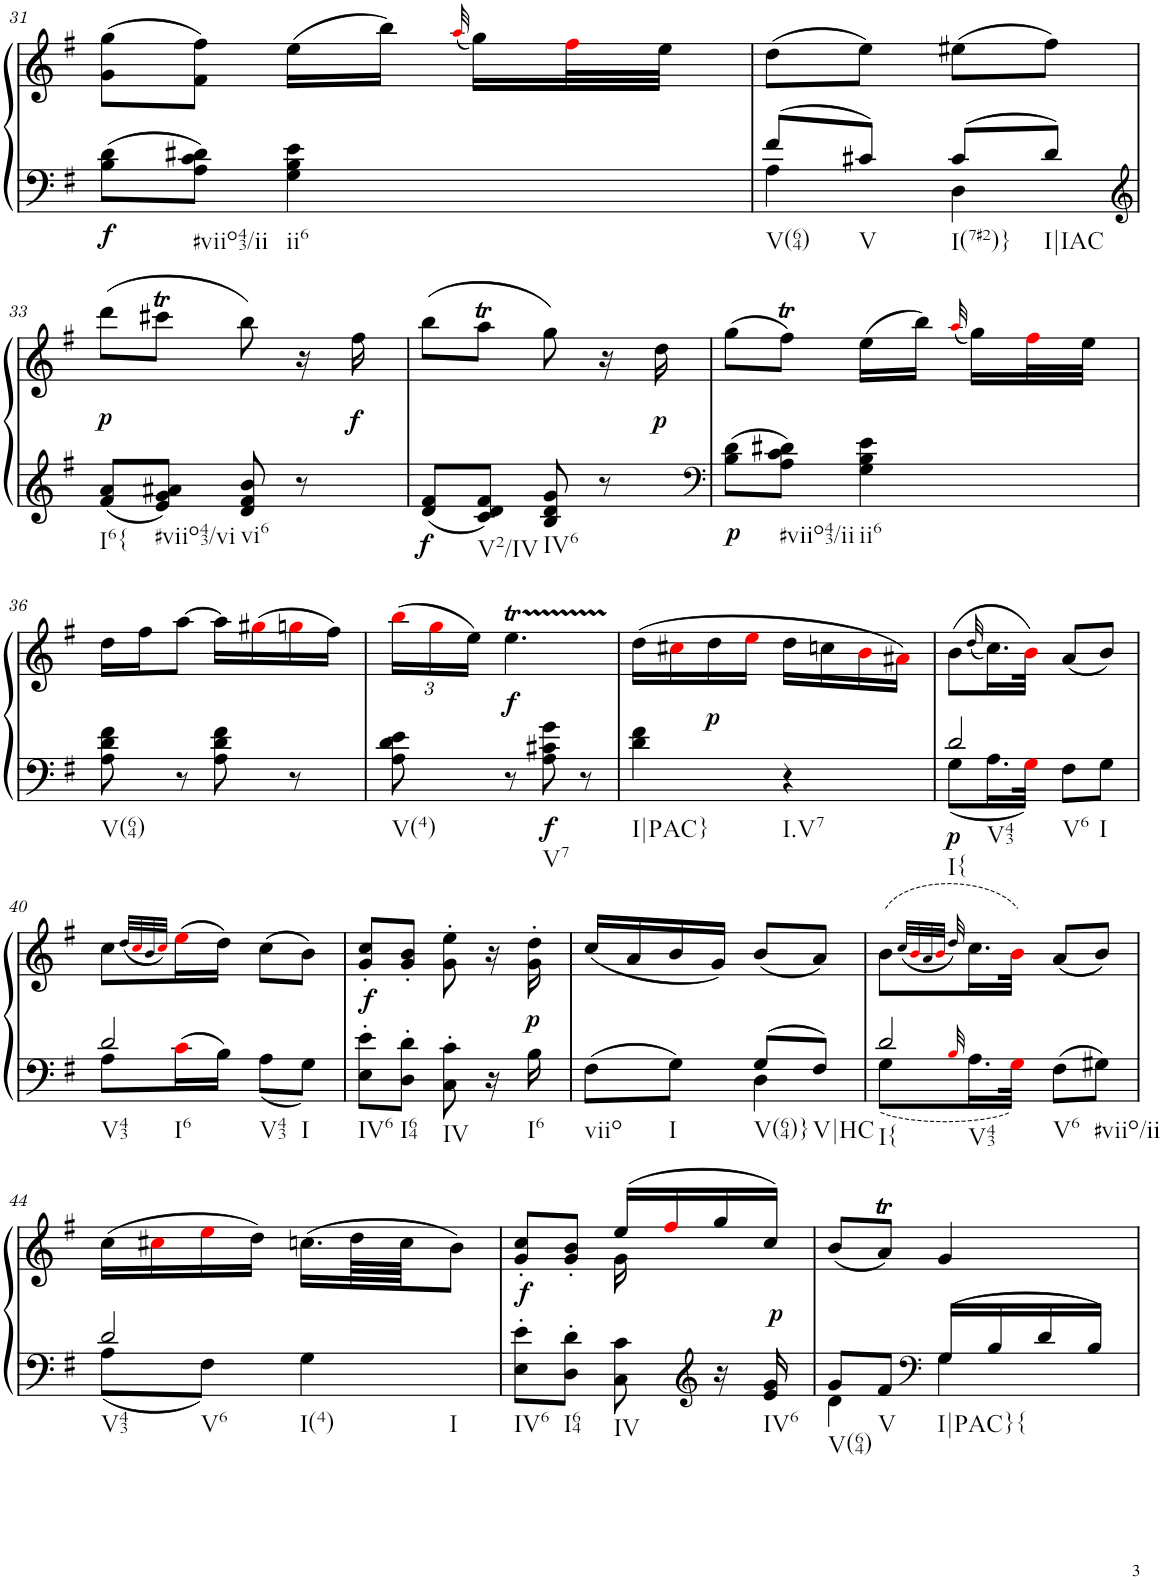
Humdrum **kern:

**kern	**kern	**dynam
*part1	*part1	*part1
*staff2	*staff1	*staff1/2
*I"Klavier linke Hand	*	*
!!LO:PB:g=z
*clefF4	*clefG2	*
*k[f#]	*k[f#]	*
*M2/4	*M2/4	*
=31	=31	=31
!	!	!LO:DY:b=2
8B\ 8d\L	(8g\ 8gg\L	f
!LO:TX:b:t=#viio43/ii	!	!
8A\ 8c\ 8d#X\J	8f#\ 8ff#\J)	.
!LO:TX:b:t=ii6	!	!
4G\ 4B\ 4e\	(16ee\LL	.
.	16bb\JJ)	.
.	(32qaai/	.
.	16gg\LL)	.
.	32ff#i\L	.
.	32ee\JJJ	.
=32	=32	=32
*^	*	*
!LO:TX:b:t=V(64)	!	!	!
8f#/L	4A\	(8dd\L	.
!LO:TX:b:t=V	!	!	!
8c#X/J	.	8ee\J)	.
!LO:TX:b:t=I(7#2)}	!	!	!
8c#/L	4D\	(8ee#X\L	.
!LO:TX:b:t=I|IAC	!	!	!
8d/J	.	8ff#\J)	.
*v	*v	*	*
!!LO:LB:g=z
=33	=33	=33
*clefG2	*	*
!LO:TX:b:t=I6{	!	!
!	!	!LO:DY:b
8f#/ 8a/L	(8ddd\L	p
!LO:TX:b:t=#viio43/vi	!	!
8e/ 8g/ 8a#X/J	8ccc#Xt\J	.
!LO:TX:b:t=vi6	!	!
8d/ 8f#/ 8b/	8bb\)	.
8r	16r	.
!	!	!LO:DY:b
.	16ff#\	f
=34	=34	=34
!	!	!LO:DY:b=2
8d/ 8f#/L	(8bb\L	f
!LO:TX:b:t=V2/IV	!	!
8c/ 8d/ 8f#/J	8aaT\J	.
!LO:TX:b:t=IV6	!	!
8B/ 8d/ 8g/	8gg\)	.
8r	16r	.
!	!	!LO:DY:b
.	16dd\	p
=35	=35	=35
*clefF4	*	*
!	!	!LO:DY:b=2
8B\ 8d\L	(8gg\L	p
!LO:TX:b:t=#viio43/ii	!	!
8A\ 8c\ 8d#X\J	8ff#t\J)	.
!LO:TX:b:t=ii6	!	!
4G\ 4B\ 4e\	(16ee\LL	.
.	16bb\JJ)	.
.	(32qaai/	.
.	16gg\LL)	.
.	32ff#i\L	.
.	32ee\JJJ	.
!!LO:LB:g=z
=36	=36	=36
!LO:TX:b:t=V(64)	!	!
8A\ 8d\ 8f#\	16dd\LL	.
.	16ff#\J	.
8r	[8aa\J	.
8A\ 8d\ 8f#\	16aa\LL]	.
.	(16gg#Xi\	.
8r	16ggni\	.
.	16ff#\JJ)	.
=37	=37	=37
*	*Xbrackettup	*
!LO:TX:b:t=V(4)	!	!
8A\ 8d\ 8e\	(24bbi\LL	.
.	24ggi\	.
.	24ee\JJ)	.
!	!	!LO:DY:b
8r	4.eeT\	f
!LO:TX:b:t=V7	!	!
!	!	!LO:DY:b=2
8A\ 8c#X\ 8g\	.	f
8r	.	.
=38	=38	=38
!LO:TX:b:t=I|PAC}	!	!
4d\ 4f#\	(16dd\LL	.
.	16cc#Xi\	.
!	!	!LO:DY:b
.	16dd\	p
.	16eei\JJ	.
!LO:TX:b:t=I.V7	!	!
4r	16dd\LL	.
.	16ccn\	.
.	16bi\	.
.	16a#Xi\JJ)	.
=39	=39	=39
*^	*	*
!LO:TX:b:t=I{	!	!	!
!LO:TX:b:t=V43	!	!	!
!LO:TX:b:t=V6	!	!	!
!LO:TX:b:t=I	!	!	!
!	!	!	!LO:DY:b=2
2d/	8G\L	(8b\L	p
.	.	(32qdd/	.
.	16.A\L	16.cc\L)	.
.	32Gi\JJk	32bi\JJk)	.
.	8F#\L	(8a/L	.
.	8G\J	8b/J)	.
!!LO:LB:g=z
=40	=40	=40	=40
!LO:TX:b:t=V43	!	!	!
!LO:TX:b:t=I6	!	!	!
!LO:TX:b:t=V43	!	!	!
!LO:TX:b:t=I	!	!	!
2d/	8A\L	8cc\L	.
.	.	(32qdd/LLL	.
.	.	32qcci/	.
.	.	32qb/	.
.	.	32qcci/JJJ)	.
.	16ci\L	(16eei\L	.
.	16B\JJ	16dd\JJ)	.
.	8A\L	(8cc\L	.
.	8G\J	8b\J)	.
=41	=41	=41	=41
!LO:TX:b:t=IV6	!	!	!
!	!	!	!LO:DY:b
*v	*v	*	*
8E\' 8e\'L	8g/' 8cc/'L	f
!LO:TX:b:t=I64	!	!
8D\' 8d\'J	8g/' 8b/'J	.
!LO:TX:b:t=IV	!	!
8C\' 8c\'	8g\' 8ee\'	.
16r	16r	.
!LO:TX:b:t=I6	!	!
!	!	!LO:DY:b
16B\	16g\' 16dd\'	p
=42	=42	=42
*^	*	*
!LO:TX:b:t=viio	!	!	!
8F#\L	4ryy	(16cc/LL	.
.	.	16a/	.
!LO:TX:b:t=I	!	!	!
8G\J	.	16b/	.
.	.	16g/JJ)	.
!LO:TX:b:t=V(64)}	!	!	!
8G/L	4D\	(8b/L	.
!LO:TX:b:t=V|HC	!	!	!
8F#/J	.	8a/J)	.
=43	=43	=43	=43
!LO:TX:b:t=I{	!	!	!
!LO:TX:b:t=V43	!	!	!
!LO:TX:b:t=V6	!	!	!
!LO:TX:b:t=#viio/ii	!	!	!
2d/	8G\L	(8b\L	.
.	.	(32qcc/LLL	.
.	.	32qbi/	.
.	.	32qa/	.
.	.	32qbi/JJJ	.
.	32qBi/	32qdd/)	.
.	16.A\L	16.cc\L	.
.	32Gi\JJk	32bi\JJk)	.
.	8F#\L	(8a/L	.
.	8G#X\J	8b/J)	.
!!LO:LB:g=z
=44	=44	=44	=44
!LO:TX:b:t=V43	!	!	!
!LO:TX:b:t=V6	!	!	!
!LO:TX:b:t=I(4)	!	!	!
!LO:TX:b:t=I	!	!	!
2d/	8A\L	(16cc\LL	.
.	.	16cc#Xi\	.
.	8F#\J	16eei\	.
.	.	16dd\JJ)	.
.	4G\	(16.ccn\LL	.
.	.	64dd\LL	.
.	.	64cc\JJJ	.
.	.	8b\J)	.
*v	*v	*	*
=45	=45	=45
*	*^	*
!LO:TX:b:t=IV6	!	!	!
!	!	!	!LO:DY:b
8E\' 8e\'L	8g/'< 8cc/'<L	4ryy	f
!LO:TX:b:t=I64	!	!	!
8D\' 8d\'J	8g/'< 8b/'<J	.	.
!LO:TX:b:t=IV	!	!	!
8C\ 8c\	(16ee/LL	16g\	.
.	16ff#i/	8.ryy	.
*clefG2	*	*	*
16r	16gg/	.	.
!LO:TX:b:t=IV6	!	!	!
!	!	!	!LO:DY:a=2
16e/ 16g/	16cc/JJ)	.	p
*	*v	*v	*
=46	=46	=46
*^	*	*
!LO:TX:b:t=V(64)	!	!	!
8g/L	4d\	(8b/L	.
!LO:TX:b:t=V	!	!	!
8f#/J	.	8aT/J)	.
*clefF4	*	*	*
!LO:TX:b:t=I|PAC}{	!	!	!
16G/LL	4G\	4g/	.
16B/	.	.	.
16d/	.	.	.
16B/JJ	.	.	.
*v	*v	*	*
=	=	=
*-	*-	*-
